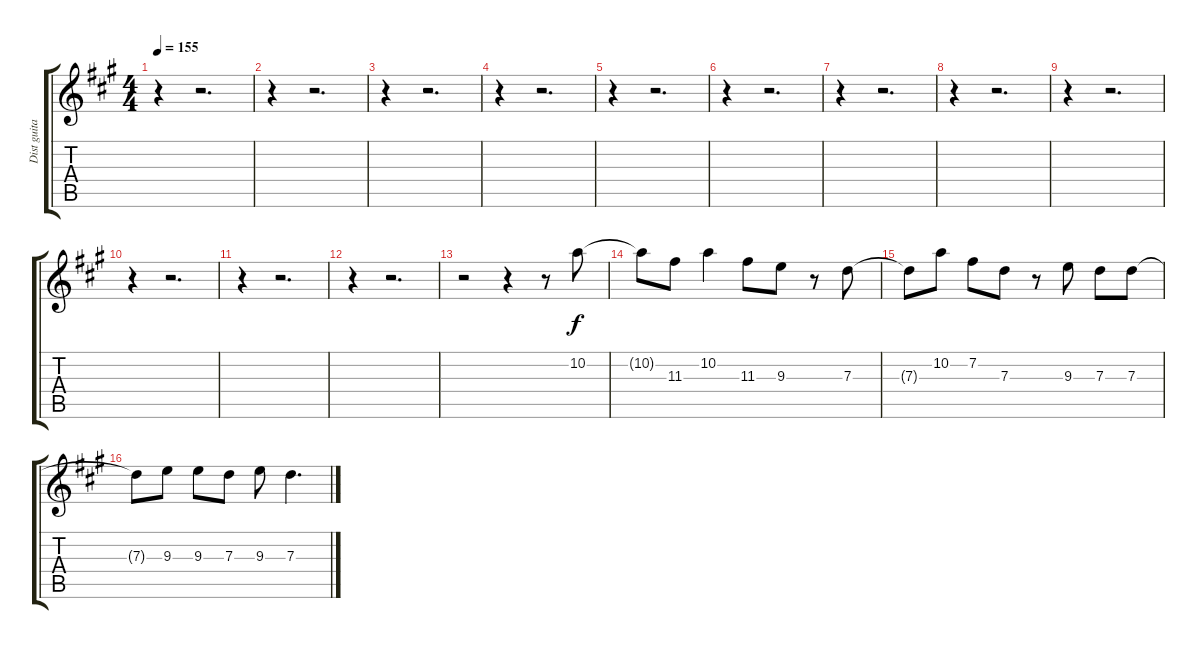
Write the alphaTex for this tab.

\track ("Dist guitar 2" "Dist guita") {instrument overdrivenguitar}
\staff {score tabs}
\tuning (E4 B3 G3 D3 A2 E2) {hide}
\ts (4 4)
\tempo 155
\clef g2
\ks a
r.4{dy f} r.2{d} |
r.4 r.2{d} |
r.4 r.2{d} |
r.4 r.2{d} |
r.4 r.2{d} |
r.4 r.2{d} |
r.4 r.2{d} |
r.4 r.2{d} |
r.4 r.2{d} |
r.4 r.2{d} |
r.4 r.2{d} |
r.4 r.2{d} |
r.2 r.4 r.8 10.2.8 |
10.2{t}.8 11.3.8 10.2.4 11.3.8 9.3.8 r.8 7.3.8 |
7.3{t}.8 10.2.8 7.2.8 7.3.8 r.8 9.3.8 7.3.8 7.3.8 |
7.3{t}.8 9.3.8 9.3.8 7.3.8 9.3.8 7.3.4{d}
